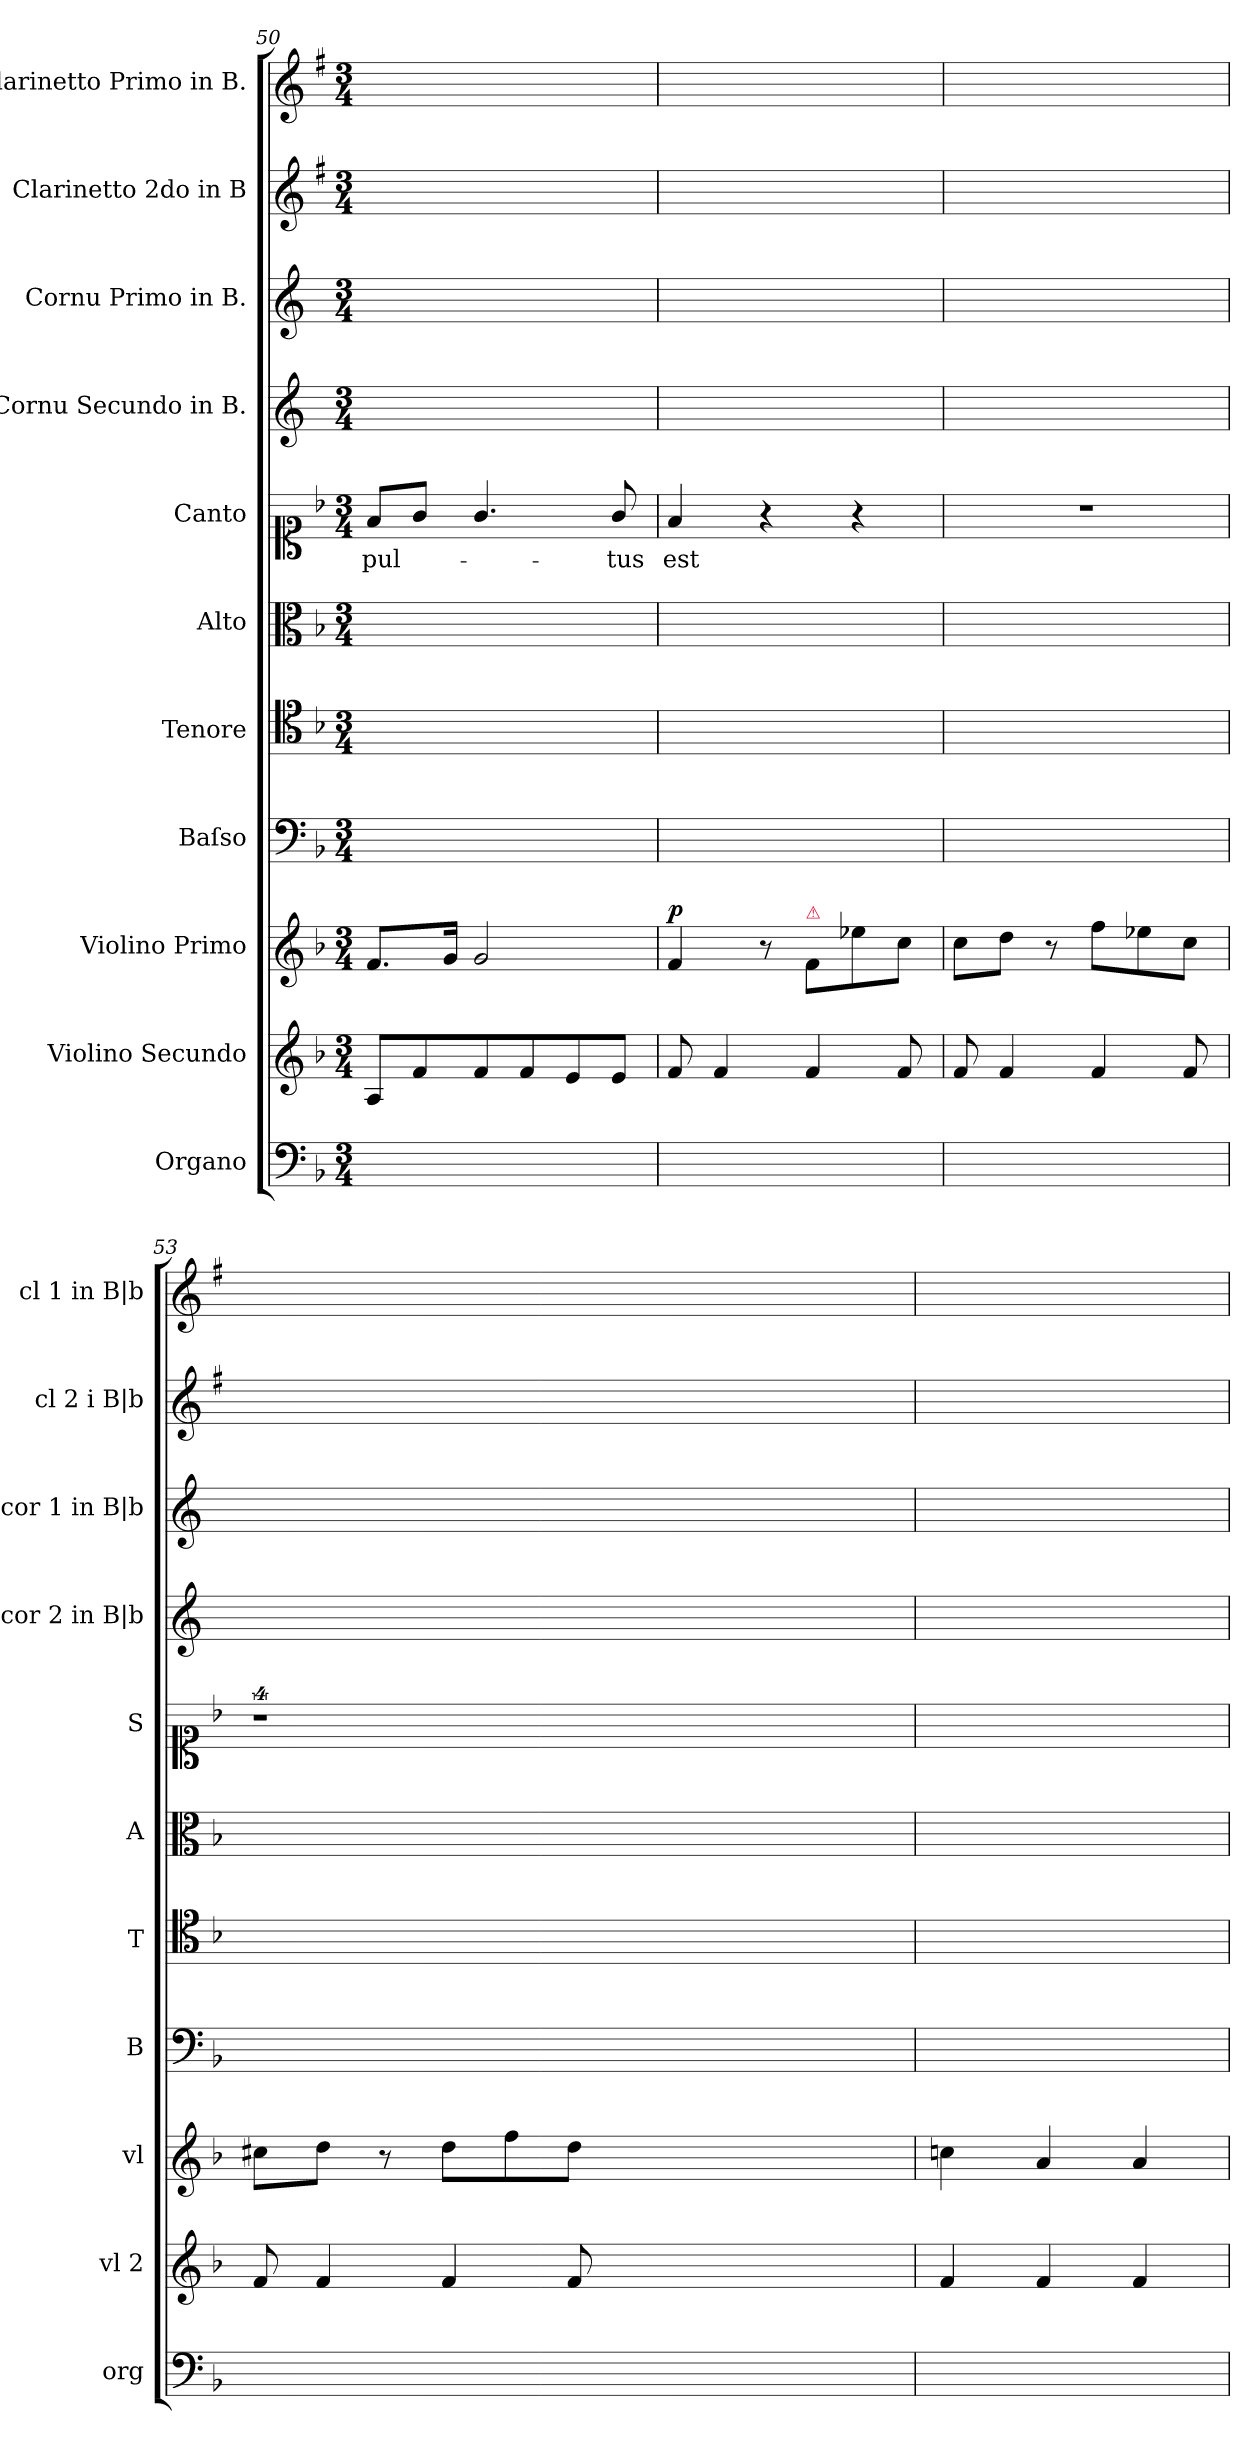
**kern	**kern	**dynam	**kern	**dynam	**kern	**kern	**kern	**kern	**text	**kern	**kern	**kern	**kern
*part11	*part10	*part10	*part9	*part9	*part8	*part7	*part6	*part5	*part5	*part4	*part3	*part2	*part1
*staff11	*staff10	*staff10	*staff9	*staff9	*staff8	*staff7	*staff6	*staff5	*staff5	*staff4	*staff3	*staff2	*staff1
*I"Organo	*I"Violino Secundo	*	*I"Violino Primo	*	*I"Baſso	*I"Tenore	*I"Alto	*I"Canto	*	*I"Cornu Secundo in B.	*I"Cornu Primo in B.	*I"Clarinetto 2do in B	*I"Clarinetto Primo in B.
*I'org	*I'vl 2	*	*I'vl	*	*I'B	*I'T	*I'A	*I'S	*	*I'cor 2 in B|b	*I'cor 1 in B|b	*I'cl 2 i B|b	*I'cl 1 in B|b
*clefF4	*clefG2	*	*clefG2	*	*clefF4	*clefC4	*clefC3	*clefC1	*	*clefG2	*clefG2	*clefG2	*clefG2
*	*	*	*	*	*	*	*	*	*	*ITrd4c7	*ITrd4c7	*ITrd1c2	*ITrd1c2
*k[b-]	*k[b-]	*	*k[b-]	*	*k[b-]	*k[b-]	*k[b-]	*k[b-]	*	*k[b-]	*k[b-]	*k[b-]	*k[b-]
*F:	*F:	*	*F:	*	*F:	*F:	*F:	*F:	*	*F:	*F:	*F:	*F:
*M3/4	*M3/4	*	*M3/4	*	*M3/4	*M3/4	*M3/4	*M3/4	*	*M3/4	*M3/4	*M3/4	*M3/4
=50	=50	=50	=50	=50	=50	=50	=50	=50	=50	=50	=50	=50	=50
2.ryy	8A/L	.	8.f/L	.	2.ryy	2.ryy	2.ryy	8f/L	-pul-	2.ryy	2.ryy	2.ryy	2.ryy
.	8f/	.	.	.	.	.	.	8g/J	.	.	.	.	.
.	.	.	16g/Jk	.	.	.	.	.	.	.	.	.	.
.	8f/	.	2g/	.	.	.	.	4.g/	.	.	.	.	.
.	8f/	.	.	.	.	.	.	.	.	.	.	.	.
.	8e/	.	.	.	.	.	.	.	.	.	.	.	.
.	8e/J	.	.	.	.	.	.	8g/	-tus	.	.	.	.
=51	=51	=51	=51	=51	=51	=51	=51	=51	=51	=51	=51	=51	=51
!	!	!LO:DY:a	!	!LO:DY:a	!	!	!	!	!	!	!	!	!
2.ryy	8f/	pianissimo	4f/	p.	2.ryy	2.ryy	2.ryy	4f/	est	2.ryy	2.ryy	2.ryy	2.ryy
.	4f/	.	.	.	.	.	.	.	.	.	.	.	.
.	.	.	8r	.	.	.	.	4r	.	.	.	.	.
!	!	!	!LO:TX:a:color=crimson:t=⚠	!	!	!	!	!	!	!	!	!	!
.	4f/	.	8f/L	.	.	.	.	.	.	.	.	.	.
.	.	.	8ee-X\	.	.	.	.	4r	.	.	.	.	.
.	8f/	.	8cc\J	.	.	.	.	.	.	.	.	.	.
=52	=52	=52	=52	=52	=52	=52	=52	=52	=52	=52	=52	=52	=52
2.ryy	8f/	.	8cc\L	.	2.ryy	2.ryy	2.ryy	2.r	.	2.ryy	2.ryy	2.ryy	2.ryy
.	4f/	.	8dd\J	.	.	.	.	.	.	.	.	.	.
.	.	.	8r	.	.	.	.	.	.	.	.	.	.
.	4f/	.	8ff\L	.	.	.	.	.	.	.	.	.	.
.	.	.	8ee-X\	.	.	.	.	.	.	.	.	.	.
.	8f/	.	8cc\J	.	.	.	.	.	.	.	.	.	.
=53	=53	=53	=53	=53	=53	=53	=53	=53	=53	=53	=53	=53	=53
2.ryy	8f/	.	8cc#X\L	.	2.ryy	2.ryy	2.ryy	4%9r	.	2.ryy	2.ryy	2.ryy	2.ryy
.	4f/	.	8dd\J	.	.	.	.	.	.	.	.	.	.
.	.	.	8r	.	.	.	.	.	.	.	.	.	.
.	4f/	.	8dd\L	.	.	.	.	.	.	.	.	.	.
.	.	.	8ff\	.	.	.	.	.	.	.	.	.	.
.	8f/	.	8dd\J	.	.	.	.	.	.	.	.	.	.
1.ryy	1.ryy	.	1.ryy	.	1.ryy	1.ryy	1.ryy	.	.	1.ryy	1.ryy	1.ryy	1.ryy
=54	=54	=54	=54	=54	=54	=54	=54	=54	=54	=54	=54	=54	=54
2.ryy	4f/	.	4ccn\	.	2.ryy	2.ryy	2.ryy	2.ryy	.	2.ryy	2.ryy	2.ryy	2.ryy
.	4f/	.	4a/	.	.	.	.	.	.	.	.	.	.
.	4f/	.	4a/	.	.	.	.	.	.	.	.	.	.
=	=	=	=	=	=	=	=	=	=	=	=	=	=
*-	*-	*-	*-	*-	*-	*-	*-	*-	*-	*-	*-	*-	*-
